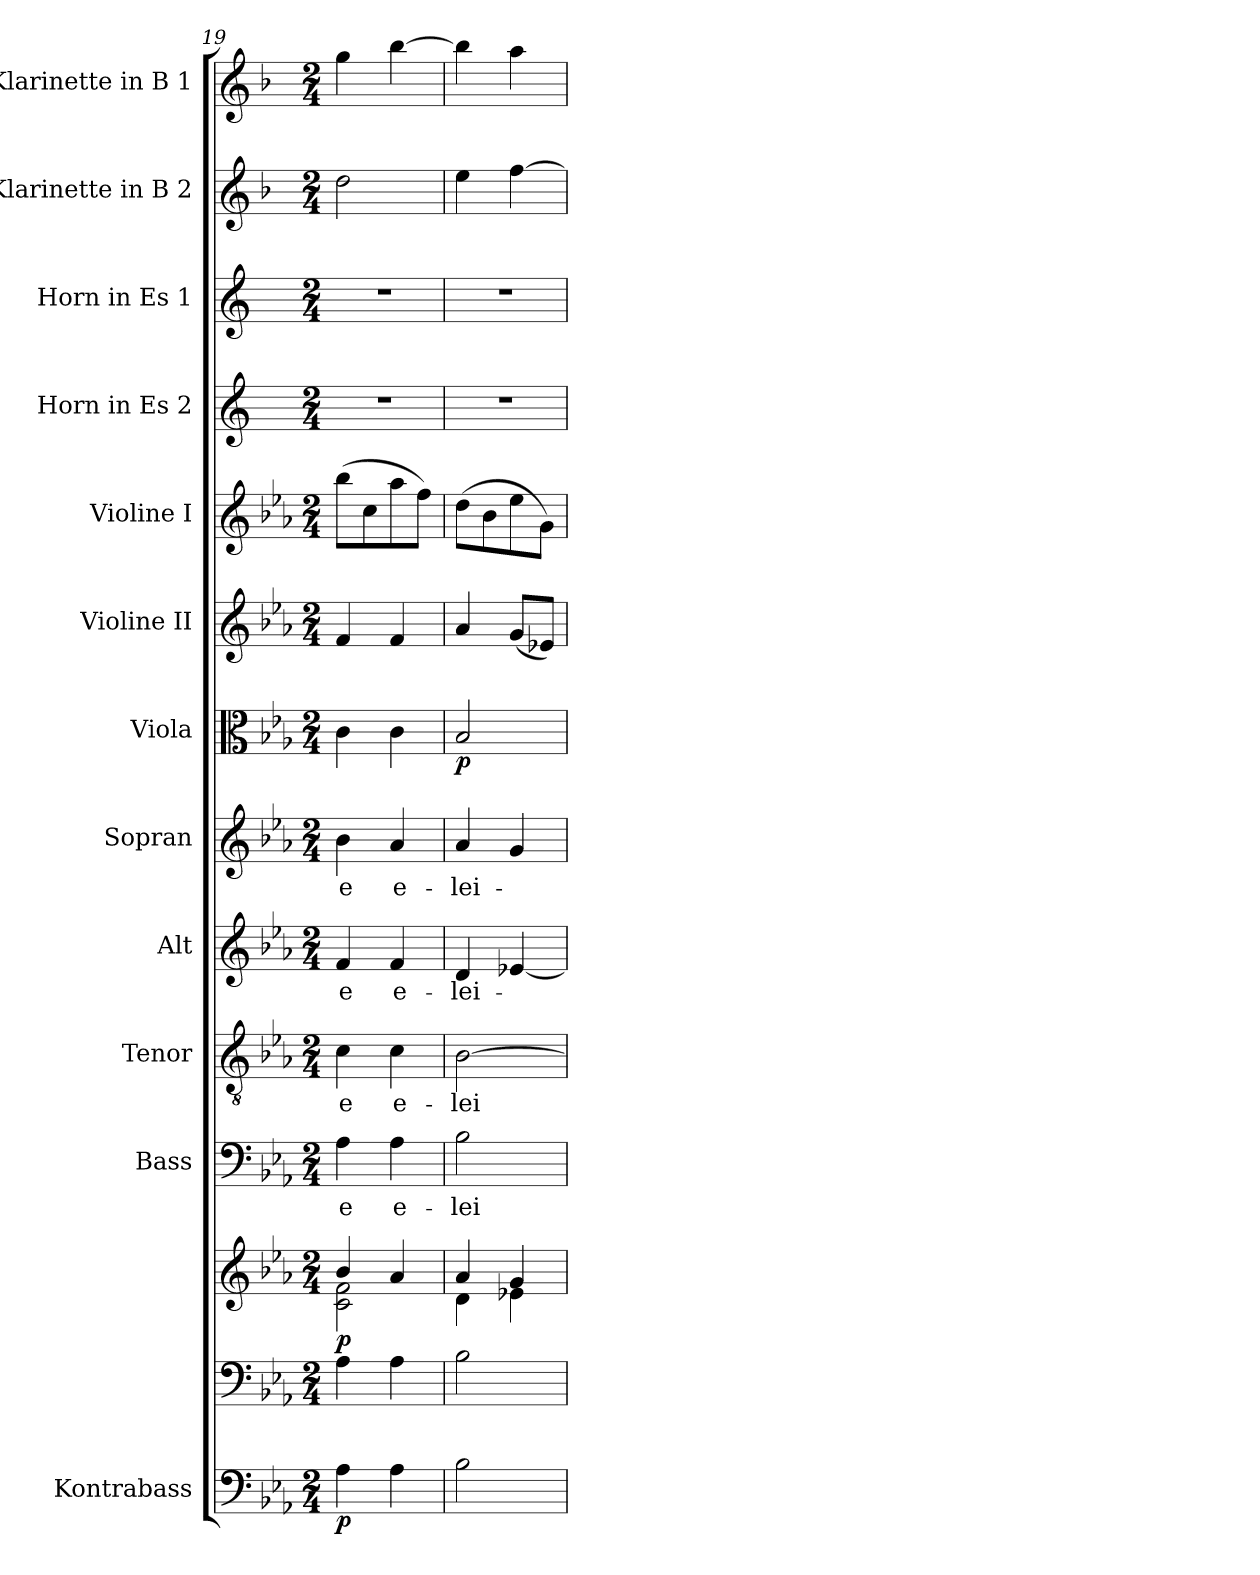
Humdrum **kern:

**kern	**dynam	**kern	**kern	**dynam	**kern	**text	**kern	**text	**kern	**text	**kern	**text	**kern	**dynam	**kern	**kern	**kern	**kern	**kern	**kern
*part13	*part13	*part12	*part12	*part12	*part11	*part11	*part10	*part10	*part9	*part9	*part8	*part8	*part7	*part7	*part6	*part5	*part4	*part3	*part2	*part1
*staff14	*staff14	*staff13	*staff12	*staff12/13	*staff11	*staff11	*staff10	*staff10	*staff9	*staff9	*staff8	*staff8	*staff7	*staff7	*staff6	*staff5	*staff4	*staff3	*staff2	*staff1
*I"Kontrabass	*	*	*	*	*I"Bass	*	*I"Tenor	*	*I"Alt	*	*I"Sopran	*	*I"Viola	*	*I"Violine II	*I"Violine I	*I"Horn in Es 2	*I"Horn in Es 1	*I"Klarinette in B 2	*I"Klarinette in B 1
*I'Kb.	*	*	*	*	*I'B	*	*I'T	*	*I'A	*	*I'S	*	*I'Vla.	*	*I'Vl. II	*I'Vl. I	*I'Hrn. 2	*I'Hrn. 1	*	*
*clefF4	*	*clefF4	*clefG2	*	*clefF4	*	*clefGv2	*	*clefG2	*	*clefG2	*	*clefC3	*	*clefG2	*clefG2	*clefG2	*clefG2	*clefG2	*clefG2
*ITrd7c12	*	*	*	*	*	*	*	*	*	*	*	*	*	*	*	*	*ITrd5c9	*ITrd5c9	*ITrd1c2	*ITrd1c2
*k[b-e-a-]	*	*k[b-e-a-]	*k[b-e-a-]	*	*k[b-e-a-]	*	*k[b-e-a-]	*	*k[b-e-a-]	*	*k[b-e-a-]	*	*k[b-e-a-]	*	*k[b-e-a-]	*k[b-e-a-]	*k[b-e-a-]	*k[b-e-a-]	*k[b-e-a-]	*k[b-e-a-]
*E-:	*	*E-:	*E-:	*	*E-:	*	*E-:	*	*E-:	*	*E-:	*	*E-:	*	*E-:	*E-:	*E-:	*E-:	*E-:	*E-:
*M2/4	*	*M2/4	*M2/4	*	*M2/4	*	*M2/4	*	*M2/4	*	*M2/4	*	*M2/4	*	*M2/4	*M2/4	*M2/4	*M2/4	*M2/4	*M2/4
=19	=19	=19	=19	=19	=19	=19	=19	=19	=19	=19	=19	=19	=19	=19	=19	=19	=19	=19	=19	=19
*	*	*	*^	*	*	*	*	*	*	*	*	*	*	*	*	*	*	*	*	*
!	!LO:DY:b	!	!	!	!LO:DY:b	!	!LO:LY:b	!	!LO:LY:b	!	!LO:LY:b	!	!LO:LY:b	!	!	!	!	!	!	!	!
4AA-\	p	4A-\	4b-/	2c\ 2f\	p	4A-\	-e	4c\	-e	4f/	-e	4b-\	-e	4c\	.	4f/	(>8bb-\L	2r	2r	2cc\	4ff\
.	.	.	.	.	.	.	.	.	.	.	.	.	.	.	.	.	8cc\	.	.	.	.
!	!	!	!	!	!	!	!LO:LY:b	!	!LO:LY:b	!	!LO:LY:b	!	!LO:LY:b	!	!	!	!	!	!	!	!
4AA-\	.	4A-\	4a-/	.	.	4A-\	e-	4c\	e-	4f/	e-	4a-/	e-	4c\	.	4f/	8aa-\	.	.	.	[4aa-\
.	.	.	.	.	.	.	.	.	.	.	.	.	.	.	.	.	8ff\J)	.	.	.	.
=20	=20	=20	=20	=20	=20	=20	=20	=20	=20	=20	=20	=20	=20	=20	=20	=20	=20	=20	=20	=20	=20
!	!	!	!	!	!	!	!LO:LY:b	!	!LO:LY:b	!	!LO:LY:b	!	!LO:LY:b	!	!LO:DY:b	!	!	!	!	!	!
2BB-\	.	2B-\	4a-/	4d\	.	2B-\	-lei-	[2B-\	-lei-	4d/	-lei-	4a-/	-lei-	2B-/	p	4a-/	(>8dd\L	2r	2r	4dd\	4aa-\]
.	.	.	.	.	.	.	.	.	.	.	.	.	.	.	.	.	8b-\	.	.	.	.
.	.	.	4g/	4e-X\	.	.	.	.	.	[4e-X/	.	4g/	.	.	.	(<8g/L	8ee-\	.	.	[4ee-\	4gg\
.	.	.	.	.	.	.	.	.	.	.	.	.	.	.	.	8e-X/J)	8g\J)	.	.	.	.
*	*	*	*v	*v	*	*	*	*	*	*	*	*	*	*	*	*	*	*	*	*	*
=	=	=	=	=	=	=	=	=	=	=	=	=	=	=	=	=	=	=	=	=
*-	*-	*-	*-	*-	*-	*-	*-	*-	*-	*-	*-	*-	*-	*-	*-	*-	*-	*-	*-	*-
